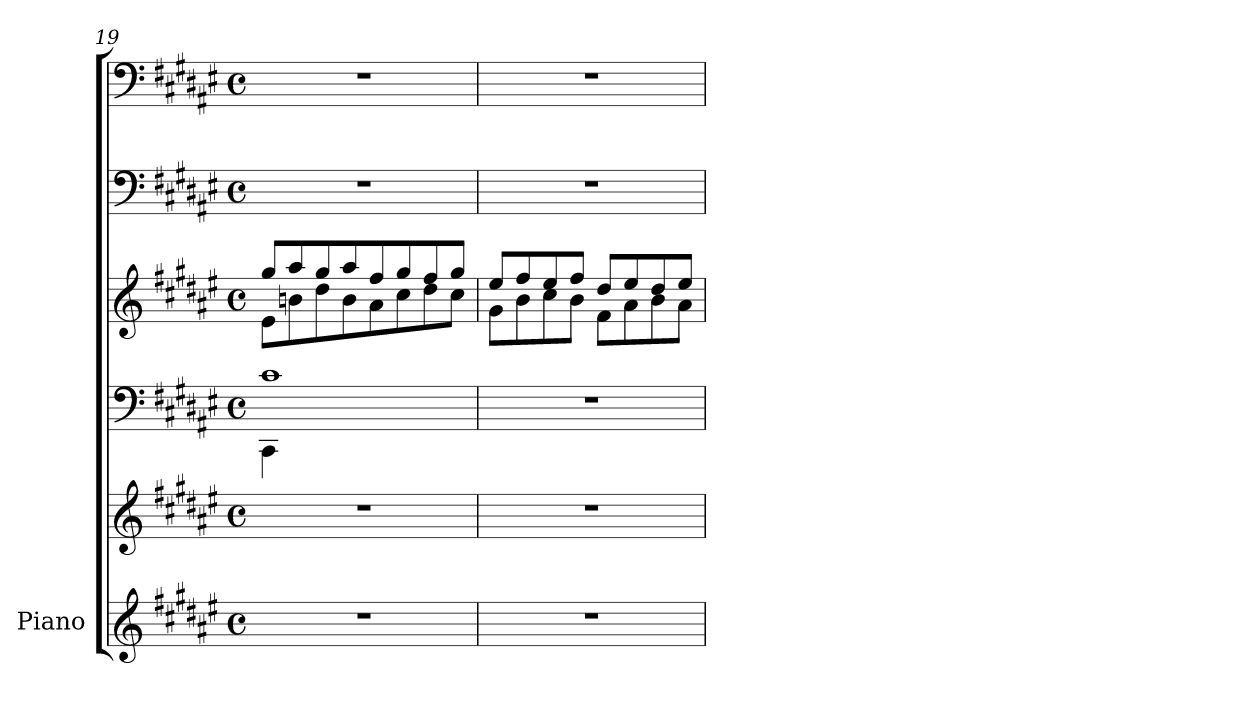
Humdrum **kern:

**kern	**kern	**kern	**kern	**kern	**kern
*part1	*part1	*part1	*part1	*part1	*part1
*staff6	*staff5	*staff4	*staff3	*staff2	*staff1
*I"Piano	*	*	*	*	*
*I'Pno.	*	*	*	*	*
*clefG2	*clefG2	*clefF4	*clefG2	*clefF4	*clefF4
*k[f#c#g#d#a#e#]	*k[f#c#g#d#a#e#]	*k[f#c#g#d#a#e#]	*k[f#c#g#d#a#e#]	*k[f#c#g#d#a#e#]	*k[f#c#g#d#a#e#]
*M4/4	*M4/4	*M4/4	*M4/4	*M4/4	*M4/4
*met(c)	*met(c)	*met(c)	*met(c)	*met(c)	*met(c)
=19	=19	=19	=19	=19	=19
*	*	*^	*^	*	*
1r	1r	1c#	4CC#:\	8e#:\L	8gg#/L	1r	1r
.	.	.	.	8bn\	8aa#/	.	.
.	.	.	4ryy	8dd#\	8gg#/	.	.
.	.	.	.	8b\	8aa#/	.	.
.	.	.	2ryy	8a#\	8ff#/	.	.
.	.	.	.	8cc#\	8gg#/	.	.
.	.	.	.	8dd#\	8ff#/	.	.
.	.	.	.	8cc#\J	8gg#/J	.	.
*	*	*v	*v	*	*	*	*
=20	=20	=20	=20	=20	=20	=20
1r	1r	1r	8g#\L	8ee#/L	1r	1r
.	.	.	8b\	8ff#/	.	.
.	.	.	8cc#\	8ee#/	.	.
.	.	.	8b\J	8ff#/J	.	.
.	.	.	8f#\L	8dd#/L	.	.
.	.	.	8a#\	8ee#/	.	.
.	.	.	8b\	8dd#/	.	.
.	.	.	8a#\J	8ee#/J	.	.
*	*	*	*v	*v	*	*
=	=	=	=	=	=
*-	*-	*-	*-	*-	*-
